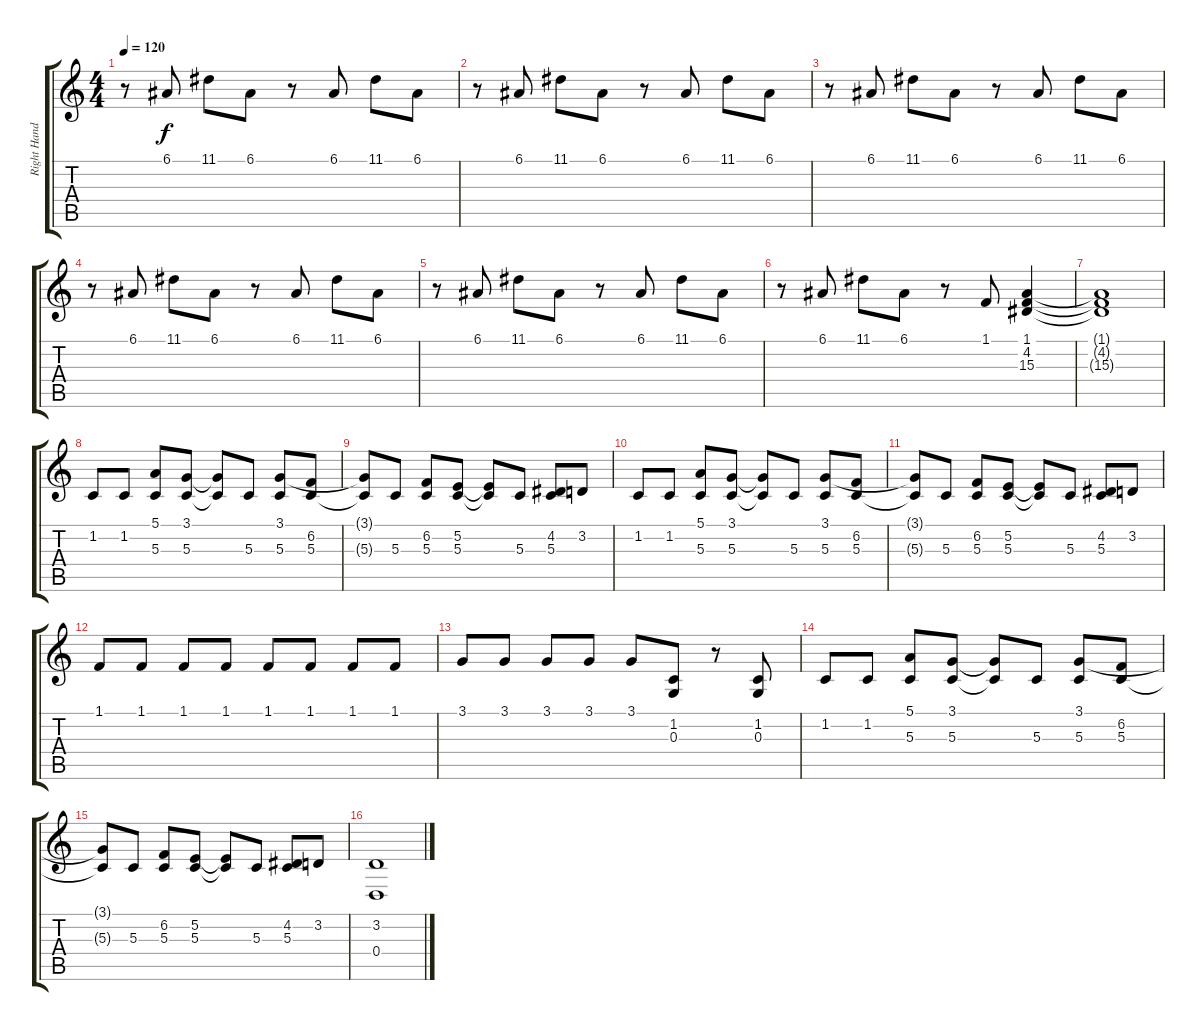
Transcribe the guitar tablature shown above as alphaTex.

\track ("Right Hand" "Right Hand") {instrument acousticgrandpiano}
\staff {score tabs}
\tuning (E4 B3 G3 D3 A2 E2) {hide}
\ts (4 4)
\tempo 120
\clef g2
\ks c
r.8{dy f} 6.1.8 11.1.8 6.1.8 r.8 6.1.8 11.1.8 6.1.8 |
r.8 6.1.8 11.1.8 6.1.8 r.8 6.1.8 11.1.8 6.1.8 |
r.8 6.1.8 11.1.8 6.1.8 r.8 6.1.8 11.1.8 6.1.8 |
r.8 6.1.8 11.1.8 6.1.8 r.8 6.1.8 11.1.8 6.1.8 |
r.8 6.1.8 11.1.8 6.1.8 r.8 6.1.8 11.1.8 6.1.8 |
r.8 6.1.8 11.1.8 6.1.8 r.8 1.1.8 (1.1 4.2 15.3).4 |
(1.1{t} 4.2{t} 15.3{t}).1 |
1.2.8 1.2.8 (5.1 5.3).8 (3.1 5.3).8 (3.1{t} 5.3{t}).8 5.3.8 (3.1 5.3).8 (6.2 5.3).8 |
(3.1{t} 5.3{t}).8 5.3.8 (6.2 5.3).8 (5.2 5.3).8 (5.2{t} 5.3{t}).8 5.3.8 (4.2 5.3).8 3.2.8 |
1.2.8 1.2.8 (5.1 5.3).8 (3.1 5.3).8 (3.1{t} 5.3{t}).8 5.3.8 (3.1 5.3).8 (6.2 5.3).8 |
(3.1{t} 5.3{t}).8 5.3.8 (6.2 5.3).8 (5.2 5.3).8 (5.2{t} 5.3{t}).8 5.3.8 (4.2 5.3).8 3.2.8 |
1.1.8 1.1.8 1.1.8 1.1.8 1.1.8 1.1.8 1.1.8 1.1.8 |
3.1.8 3.1.8 3.1.8 3.1.8 3.1.8 (1.2 0.3).8 r.8 (1.2 0.3).8 |
1.2.8 1.2.8 (5.1 5.3).8 (3.1 5.3).8 (3.1{t} 5.3{t}).8 5.3.8 (3.1 5.3).8 (6.2 5.3).8 |
(3.1{t} 5.3{t}).8 5.3.8 (6.2 5.3).8 (5.2 5.3).8 (5.2{t} 5.3{t}).8 5.3.8 (4.2 5.3).8 3.2.8 |
(3.2 0.4).1
